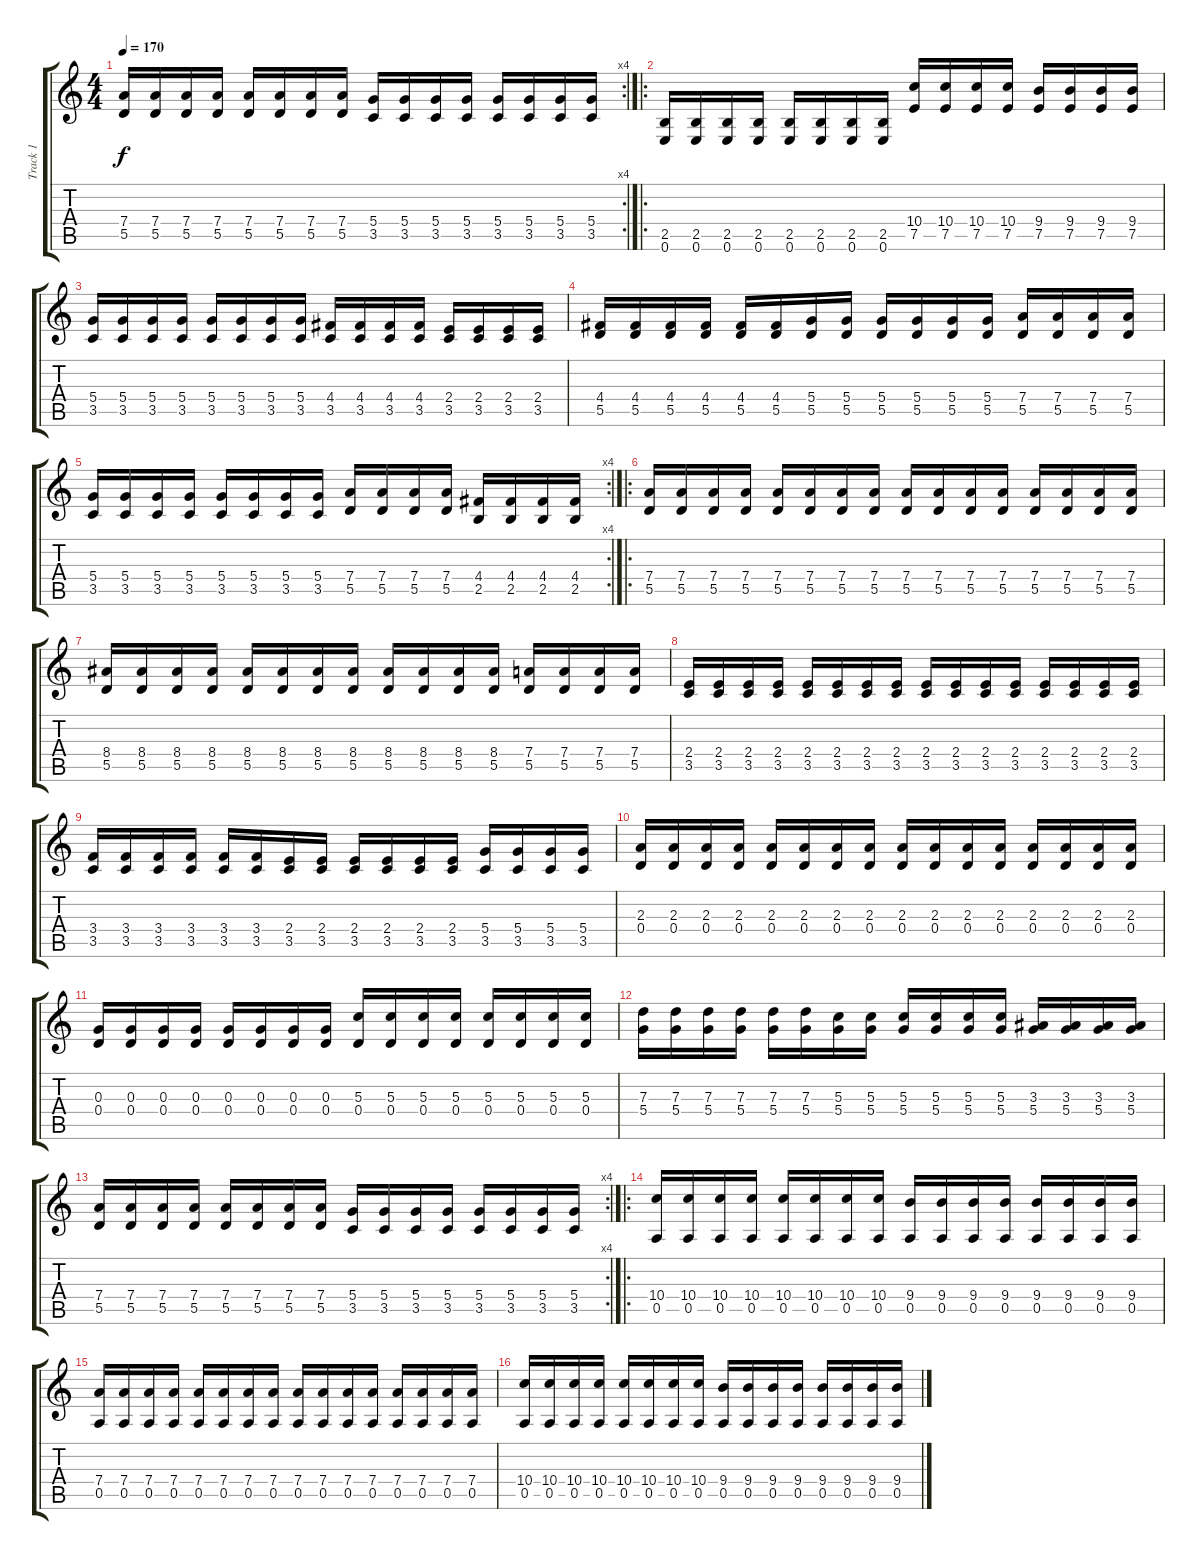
\track ("Track 1" "Track 1") {instrument distortionguitar}
\staff {score tabs}
\tuning (E4 B3 G3 D3 A2 E2) {hide}
\rc 4
\ts (4 4)
\tempo 170
\clef g2
\ks c
(7.4 5.5).16{dy f} (7.4 5.5).16 (7.4 5.5).16 (7.4 5.5).16 (7.4 5.5).16 (7.4 5.5).16 (7.4 5.5).16 (7.4 5.5).16 (5.4 3.5).16 (5.4 3.5).16 (5.4 3.5).16 (5.4 3.5).16 (5.4 3.5).16 (5.4 3.5).16 (5.4 3.5).16 (5.4 3.5).16 |
\ro
(2.5 0.6).16 (2.5 0.6).16 (2.5 0.6).16 (2.5 0.6).16 (2.5 0.6).16 (2.5 0.6).16 (2.5 0.6).16 (2.5 0.6).16 (10.4 7.5).16 (10.4 7.5).16 (10.4 7.5).16 (10.4 7.5).16 (9.4 7.5).16 (9.4 7.5).16 (9.4 7.5).16 (9.4 7.5).16 |
(5.4 3.5).16 (5.4 3.5).16 (5.4 3.5).16 (5.4 3.5).16 (5.4 3.5).16 (5.4 3.5).16 (5.4 3.5).16 (5.4 3.5).16 (4.4 3.5).16 (4.4 3.5).16 (4.4 3.5).16 (4.4 3.5).16 (2.4 3.5).16 (2.4 3.5).16 (2.4 3.5).16 (2.4 3.5).16 |
(4.4 5.5).16 (4.4 5.5).16 (4.4 5.5).16 (4.4 5.5).16 (4.4 5.5).16 (4.4 5.5).16 (5.4 5.5).16 (5.4 5.5).16 (5.4 5.5).16 (5.4 5.5).16 (5.4 5.5).16 (5.4 5.5).16 (7.4 5.5).16 (7.4 5.5).16 (7.4 5.5).16 (7.4 5.5).16 |
\rc 4
(5.4 3.5).16 (5.4 3.5).16 (5.4 3.5).16 (5.4 3.5).16 (5.4 3.5).16 (5.4 3.5).16 (5.4 3.5).16 (5.4 3.5).16 (7.4 5.5).16 (7.4 5.5).16 (7.4 5.5).16 (7.4 5.5).16 (4.4 2.5).16 (4.4 2.5).16 (4.4 2.5).16 (4.4 2.5).16 |
\ro
(7.4 5.5).16 (7.4 5.5).16 (7.4 5.5).16 (7.4 5.5).16 (7.4 5.5).16 (7.4 5.5).16 (7.4 5.5).16 (7.4 5.5).16 (7.4 5.5).16 (7.4 5.5).16 (7.4 5.5).16 (7.4 5.5).16 (7.4 5.5).16 (7.4 5.5).16 (7.4 5.5).16 (7.4 5.5).16 |
(8.4 5.5).16 (8.4 5.5).16 (8.4 5.5).16 (8.4 5.5).16 (8.4 5.5).16 (8.4 5.5).16 (8.4 5.5).16 (8.4 5.5).16 (8.4 5.5).16 (8.4 5.5).16 (8.4 5.5).16 (8.4 5.5).16 (7.4 5.5).16 (7.4 5.5).16 (7.4 5.5).16 (7.4 5.5).16 |
(2.4 3.5).16 (2.4 3.5).16 (2.4 3.5).16 (2.4 3.5).16 (2.4 3.5).16 (2.4 3.5).16 (2.4 3.5).16 (2.4 3.5).16 (2.4 3.5).16 (2.4 3.5).16 (2.4 3.5).16 (2.4 3.5).16 (2.4 3.5).16 (2.4 3.5).16 (2.4 3.5).16 (2.4 3.5).16 |
(3.4 3.5).16 (3.4 3.5).16 (3.4 3.5).16 (3.4 3.5).16 (3.4 3.5).16 (3.4 3.5).16 (2.4 3.5).16 (2.4 3.5).16 (2.4 3.5).16 (2.4 3.5).16 (2.4 3.5).16 (2.4 3.5).16 (5.4 3.5).16 (5.4 3.5).16 (5.4 3.5).16 (5.4 3.5).16 |
(2.3 0.4).16 (2.3 0.4).16 (2.3 0.4).16 (2.3 0.4).16 (2.3 0.4).16 (2.3 0.4).16 (2.3 0.4).16 (2.3 0.4).16 (2.3 0.4).16 (2.3 0.4).16 (2.3 0.4).16 (2.3 0.4).16 (2.3 0.4).16 (2.3 0.4).16 (2.3 0.4).16 (2.3 0.4).16 |
(0.3 0.4).16 (0.3 0.4).16 (0.3 0.4).16 (0.3 0.4).16 (0.3 0.4).16 (0.3 0.4).16 (0.3 0.4).16 (0.3 0.4).16 (5.3 0.4).16 (5.3 0.4).16 (5.3 0.4).16 (5.3 0.4).16 (5.3 0.4).16 (5.3 0.4).16 (5.3 0.4).16 (5.3 0.4).16 |
(7.3 5.4).16 (7.3 5.4).16 (7.3 5.4).16 (7.3 5.4).16 (7.3 5.4).16 (7.3 5.4).16 (5.3 5.4).16 (5.3 5.4).16 (5.3 5.4).16 (5.3 5.4).16 (5.3 5.4).16 (5.3 5.4).16 (3.3 5.4).16 (3.3 5.4).16 (3.3 5.4).16 (3.3 5.4).16 |
\rc 4
(7.4 5.5).16 (7.4 5.5).16 (7.4 5.5).16 (7.4 5.5).16 (7.4 5.5).16 (7.4 5.5).16 (7.4 5.5).16 (7.4 5.5).16 (5.4 3.5).16 (5.4 3.5).16 (5.4 3.5).16 (5.4 3.5).16 (5.4 3.5).16 (5.4 3.5).16 (5.4 3.5).16 (5.4 3.5).16 |
\ro
(10.4 0.5).16 (10.4 0.5).16 (10.4 0.5).16 (10.4 0.5).16 (10.4 0.5).16 (10.4 0.5).16 (10.4 0.5).16 (10.4 0.5).16 (9.4 0.5).16 (9.4 0.5).16 (9.4 0.5).16 (9.4 0.5).16 (9.4 0.5).16 (9.4 0.5).16 (9.4 0.5).16 (9.4 0.5).16 |
(7.4 0.5).16 (7.4 0.5).16 (7.4 0.5).16 (7.4 0.5).16 (7.4 0.5).16 (7.4 0.5).16 (7.4 0.5).16 (7.4 0.5).16 (7.4 0.5).16 (7.4 0.5).16 (7.4 0.5).16 (7.4 0.5).16 (7.4 0.5).16 (7.4 0.5).16 (7.4 0.5).16 (7.4 0.5).16 |
(10.4 0.5).16 (10.4 0.5).16 (10.4 0.5).16 (10.4 0.5).16 (10.4 0.5).16 (10.4 0.5).16 (10.4 0.5).16 (10.4 0.5).16 (9.4 0.5).16 (9.4 0.5).16 (9.4 0.5).16 (9.4 0.5).16 (9.4 0.5).16 (9.4 0.5).16 (9.4 0.5).16 (9.4 0.5).16
